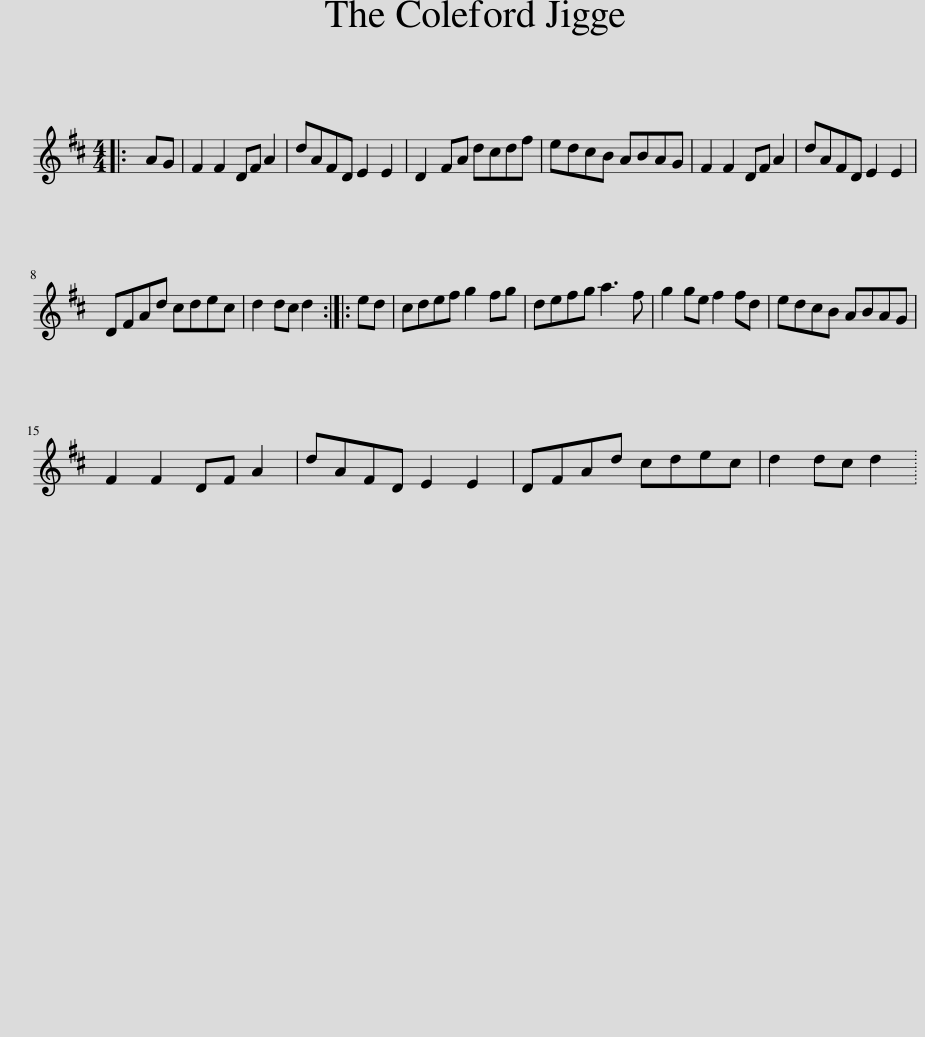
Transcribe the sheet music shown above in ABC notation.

X:1
L:1/8
M:4/4
I:linebreak $
K:D
V:1 treble
V:1
|: AG | F2 F2 DF A2 | dAFD E2 E2 | D2 FA dcdf | edcB ABAG | %5
 F2 F2 DF A2 | dAFD E2 E2 |$ DFAd cdec | d2 dc d2 :: ed | %10
 cdef g2 fg | defg a3 f | g2 ge f2 fd | edcB ABAG |$ F2 F2 DF A2 | %15
 dAFD E2 E2 | DFAd cdec | d2 dc d2 | %18
